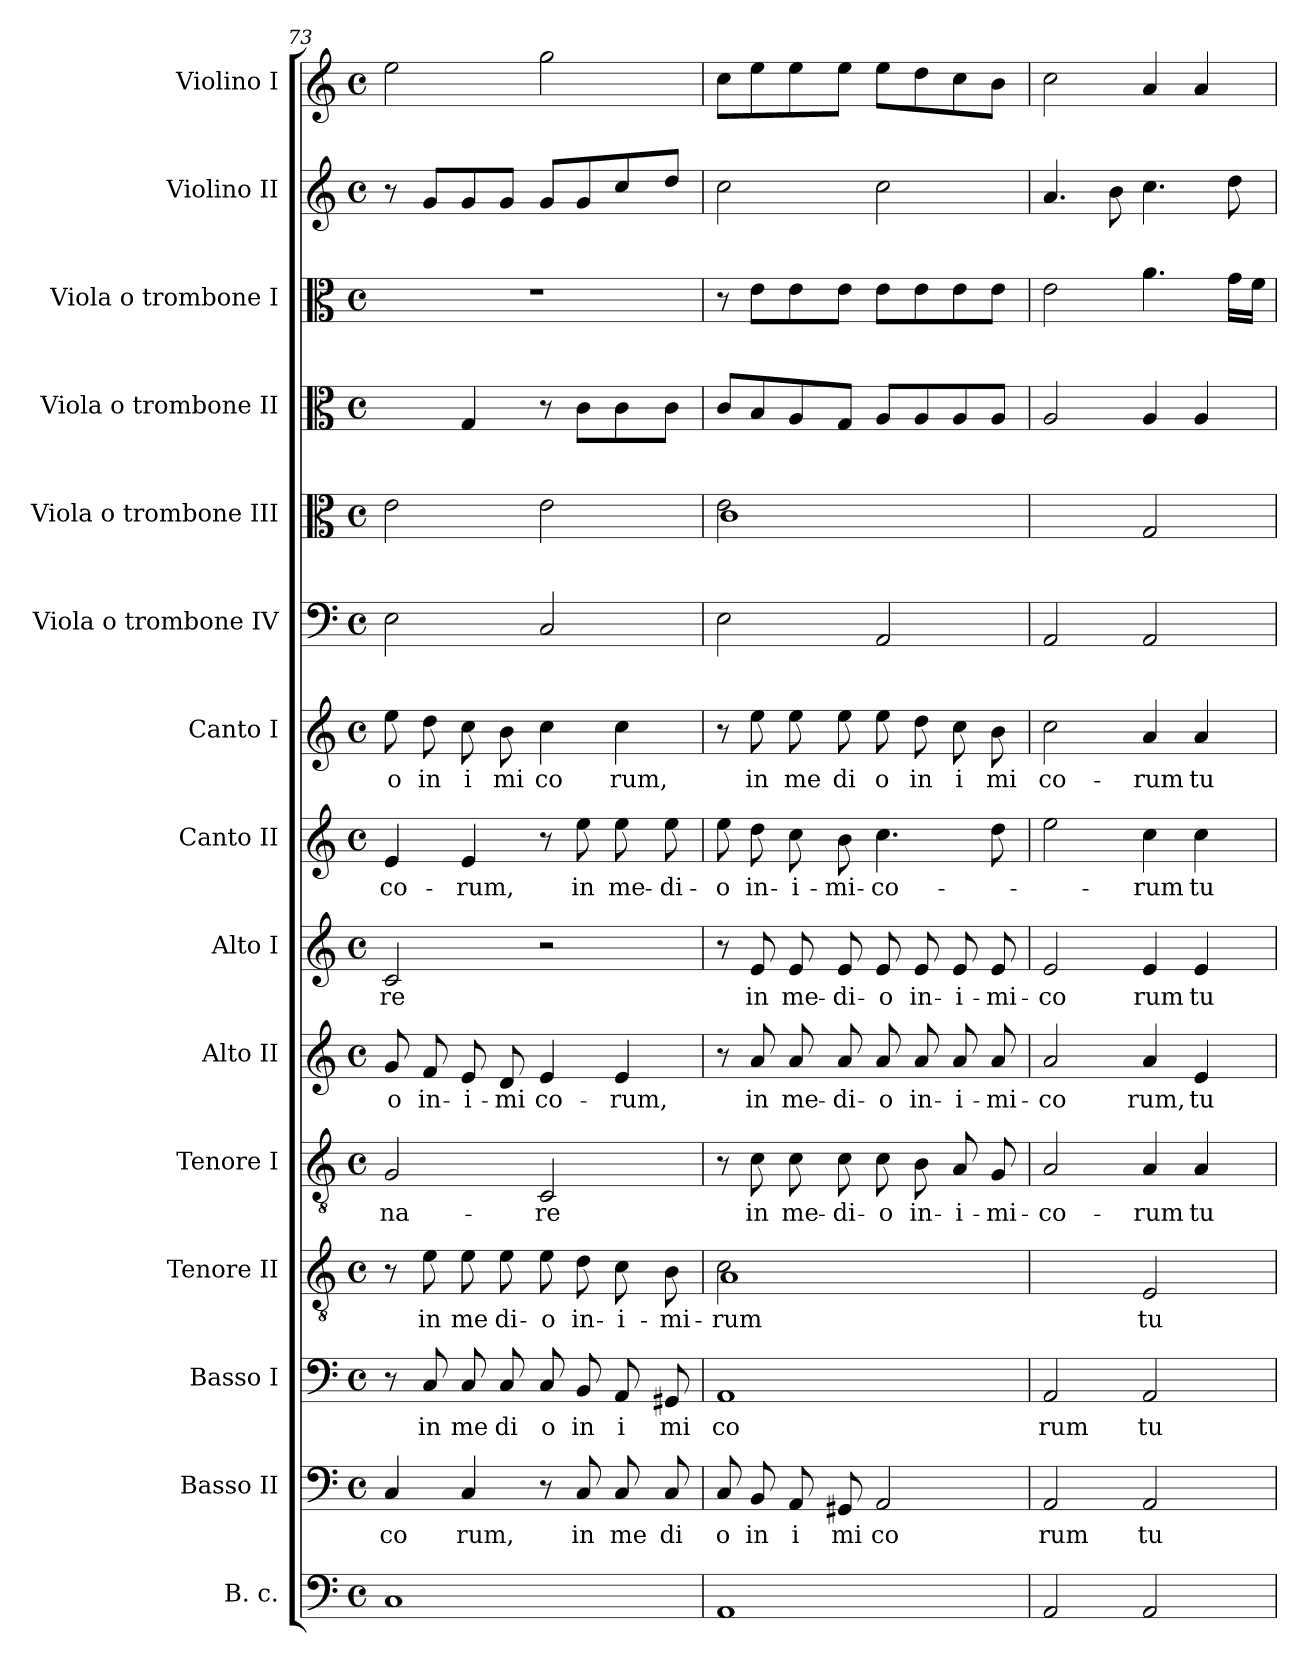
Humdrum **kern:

**kern	**kern	**text	**kern	**text	**kern	**text	**kern	**text	**kern	**text	**kern	**text	**kern	**text	**kern	**text	**kern	**kern	**kern	**kern	**kern	**kern
*part15	*part14	*part14	*part13	*part13	*part12	*part12	*part11	*part11	*part10	*part10	*part9	*part9	*part8	*part8	*part7	*part7	*part6	*part5	*part4	*part3	*part2	*part1
*staff15	*staff14	*staff14	*staff13	*staff13	*staff12	*staff12	*staff11	*staff11	*staff10	*staff10	*staff9	*staff9	*staff8	*staff8	*staff7	*staff7	*staff6	*staff5	*staff4	*staff3	*staff2	*staff1
*I"B. c.	*I"Basso II	*	*I"Basso I	*	*I"Tenore II	*	*I"Tenore I	*	*I"Alto II	*	*I"Alto I	*	*I"Canto II	*	*I"Canto I	*	*I"Viola o trombone IV	*I"Viola o trombone III	*I"Viola o trombone II	*I"Viola o trombone I	*I"Violino II	*I"Violino I
*	*	*	*	*	*	*	*	*	*	*	*	*	*	*	*	*	*I'Vla	*I'Vla	*I'Vla	*I'Vla	*I'Vln	*I'Vln
*clefF4	*clefF4	*	*clefF4	*	*clefGv2	*	*clefGv2	*	*clefG2	*	*clefG2	*	*clefG2	*	*clefG2	*	*clefF4	*clefC3	*clefC3	*clefC3	*clefG2	*clefG2
*k[]	*k[]	*	*k[]	*	*k[]	*	*k[]	*	*k[]	*	*k[]	*	*k[]	*	*k[]	*	*k[]	*k[]	*k[]	*k[]	*k[]	*k[]
*M4/4	*M4/4	*	*M4/4	*	*M4/4	*	*M4/4	*	*M4/4	*	*M4/4	*	*M4/4	*	*M4/4	*	*M4/4	*M4/4	*M4/4	*M4/4	*M4/4	*M4/4
*met(c)	*met(c)	*	*met(c)	*	*met(c)	*	*met(c)	*	*met(c)	*	*met(c)	*	*met(c)	*	*met(c)	*	*met(c)	*met(c)	*met(c)	*met(c)	*met(c)	*met(c)
=73	=73	=73	=73	=73	=73	=73	=73	=73	=73	=73	=73	=73	=73	=73	=73	=73	=73	=73	=73	=73	=73	=73
!	!	!LO:LY:b	!	!	!	!	!	!LO:LY:b	!	!LO:LY:b	!	!LO:LY:b	!	!LO:LY:b	!	!LO:LY:b	!	!	!	!	!	!
1C	4C/	co	8r	.	8r	.	2G/	-na-	8g/	-o	2c/	-re	4e/	-co-	8ee\	o	2E\	2e\	4ryy	1r	8r	2ee\
!	!	!	!	!LO:LY:b	!	!LO:LY:b	!	!	!	!LO:LY:b	!	!	!	!	!	!LO:LY:b	!	!	!	!	!	!
.	.	.	8C/	in	8e\	in	.	.	8f/	in-	.	.	.	.	8dd\	in	.	.	.	.	8g/L	.
!	!	!LO:LY:b	!	!LO:LY:b	!	!LO:LY:b	!	!	!	!LO:LY:b	!	!	!	!LO:LY:b	!	!LO:LY:b	!	!	!	!	!	!
.	4C/	rum,	8C/	me	8e\	me	.	.	8e/	-i-	.	.	4e/	-rum,	8cc\	i	.	.	4G/	.	8g/	.
!	!	!	!	!LO:LY:b	!	!LO:LY:b	!	!	!	!LO:LY:b	!	!	!	!	!	!LO:LY:b	!	!	!	!	!	!
.	.	.	8C/	di	8e\	di-	.	.	8d/	-mi	.	.	.	.	8b\	mi	.	.	.	.	8g/J	.
!	!	!	!	!LO:LY:b	!	!LO:LY:b	!	!LO:LY:b	!	!LO:LY:b	!	!	!	!	!	!LO:LY:b	!	!	!	!	!	!
.	8r	.	8C/	o	8e\	-o	2C/	-re	4e/	co-	2r	.	8r	.	4cc\	co	2C/	2e\	8r	.	8g/L	2gg\
!	!	!LO:LY:b	!	!LO:LY:b	!	!LO:LY:b	!	!	!	!	!	!	!	!LO:LY:b	!	!	!	!	!	!	!	!
.	8C/	in	8BB/	in	8d\	in-	.	.	.	.	.	.	8ee\	in	.	.	.	.	8c\L	.	8g/	.
!	!	!LO:LY:b	!	!LO:LY:b	!	!LO:LY:b	!	!	!	!LO:LY:b	!	!	!	!LO:LY:b	!	!LO:LY:b	!	!	!	!	!	!
.	8C/	me	8AA/	i	8c\	-i-	.	.	4e/	-rum,	.	.	8ee\	me-	4cc\	rum,	.	.	8c\	.	8cc/	.
!	!	!LO:LY:b	!	!LO:LY:b	!	!LO:LY:b	!	!	!	!	!	!	!	!LO:LY:b	!	!	!	!	!	!	!	!
.	8C/	di	8GG#X/	mi	8B\	-mi-	.	.	.	.	.	.	8ee\	-di-	.	.	.	.	8c\J	.	8dd/J	.
=74	=74	=74	=74	=74	=74	=74	=74	=74	=74	=74	=74	=74	=74	=74	=74	=74	=74	=74	=74	=74	=74	=74
!	!	!LO:LY:b	!	!LO:LY:b	!	!LO:LY:b	!	!	!	!	!	!	!	!	!	!	!	!	!	!	!	!
*	*	*	*	*	*^	*	*	*	*	*	*	*	*	*	*	*	*	*	*	*	*	*
!	!	!	!	!	!	!	!LO:LY:b	!	!	!	!	!	!	!	!LO:LY:b	!	!	!	!	!	!	!	!
*	*	*	*	*	*	*	*	*	*	*	*	*	*	*	*	*	*	*	*^	*	*	*	*
1AA	8C/	o	1AA	co	2c\	1A	-rum	8r	.	8r	.	8r	.	8ee\	-o	8r	.	2E\	2e\	1c	8c/L	8r	2cc\	8cc\L
!	!	!LO:LY:b	!	!	!	!	!	!	!LO:LY:b	!	!LO:LY:b	!	!LO:LY:b	!	!LO:LY:b	!	!LO:LY:b	!	!	!	!	!	!	!
.	8BB/	in	.	.	.	.	.	8c\	in	8a/	in	8e/	in	8dd\	in-	8ee\	in	.	.	.	8B/	8e\L	.	8ee\
!	!	!LO:LY:b	!	!	!	!	!	!	!LO:LY:b	!	!LO:LY:b	!	!LO:LY:b	!	!LO:LY:b	!	!LO:LY:b	!	!	!	!	!	!	!
.	8AA/	i	.	.	.	.	.	8c\	me-	8a/	me-	8e/	me-	8cc\	-i-	8ee\	me	.	.	.	8A/	8e\	.	8ee\
!	!	!LO:LY:b	!	!	!	!	!	!	!LO:LY:b	!	!LO:LY:b	!	!LO:LY:b	!	!LO:LY:b	!	!LO:LY:b	!	!	!	!	!	!	!
.	8GG#X/	mi	.	.	.	.	.	8c\	-di-	8a/	-di-	8e/	-di-	8b\	-mi-	8ee\	di	.	.	.	8G/J	8e\J	.	8ee\J
!	!	!LO:LY:b	!	!	!	!	!	!	!LO:LY:b	!	!LO:LY:b	!	!LO:LY:b	!	!LO:LY:b	!	!LO:LY:b	!	!	!	!	!	!	!
.	2AA/	co	.	.	2ryy	.	.	8c\	-o	8a/	-o	8e/	-o	4.cc\	-co-	8ee\	o	2AA/	2ryy	.	8A/L	8e\L	2cc\	8ee\L
!	!	!	!	!	!	!	!	!	!LO:LY:b	!	!LO:LY:b	!	!LO:LY:b	!	!	!	!LO:LY:b	!	!	!	!	!	!	!
.	.	.	.	.	.	.	.	8B\	in-	8a/	in-	8e/	in-	.	.	8dd\	in	.	.	.	8A/	8e\	.	8dd\
!	!	!	!	!	!	!	!	!	!LO:LY:b	!	!LO:LY:b	!	!LO:LY:b	!	!	!	!LO:LY:b	!	!	!	!	!	!	!
.	.	.	.	.	.	.	.	8A/	-i-	8a/	-i-	8e/	-i-	.	.	8cc\	i	.	.	.	8A/	8e\	.	8cc\
!	!	!	!	!	!	!	!	!	!LO:LY:b	!	!LO:LY:b	!	!LO:LY:b	!	!	!	!LO:LY:b	!	!	!	!	!	!	!
.	.	.	.	.	.	.	.	8G/	-mi-	8a/	-mi-	8e/	-mi-	8dd\	.	8b\	mi	.	.	.	8A/J	8e\J	.	8b\J
*	*	*	*	*	*v	*v	*	*	*	*	*	*	*	*	*	*	*	*	*v	*v	*	*	*	*
!!LO:PB:g=z
=75	=75	=75	=75	=75	=75	=75	=75	=75	=75	=75	=75	=75	=75	=75	=75	=75	=75	=75	=75	=75	=75	=75
!	!	!LO:LY:b	!	!LO:LY:b	!	!	!	!LO:LY:b	!	!LO:LY:b	!	!LO:LY:b	!	!	!	!LO:LY:b	!	!	!	!	!	!
2AA/	2AA/	rum	2AA/	rum	2ryy	.	2A/	-co-	2a/	-co	2e/	-co	2ee\	.	2cc\	co-	2AA/	2ryy	2A/	2e\	4.a/	2cc\
.	.	.	.	.	.	.	.	.	.	.	.	.	.	.	.	.	.	.	.	.	8b\	.
!	!	!LO:LY:b	!	!LO:LY:b	!	!LO:LY:b	!	!LO:LY:b	!	!LO:LY:b	!	!LO:LY:b	!	!LO:LY:b	!	!LO:LY:b	!	!	!	!	!	!
2AA/	2AA/	tu	2AA/	tu	2E/	tu-	4A/	-rum	4a/	rum,	4e/	rum	4cc\	-rum	4a/	-rum	2AA/	2G/	4A/	4.a\	4.cc\	4a/
!	!	!	!	!	!	!	!	!LO:LY:b	!	!LO:LY:b	!	!LO:LY:b	!	!LO:LY:b	!	!LO:LY:b	!	!	!	!	!	!
.	.	.	.	.	.	.	4A/	tu-	4e/	tu	4e/	tu	4cc\	tu-	4a/	tu-	.	.	4A/	.	.	4a/
.	.	.	.	.	.	.	.	.	.	.	.	.	.	.	.	.	.	.	.	16g\LL	8dd\	.
.	.	.	.	.	.	.	.	.	.	.	.	.	.	.	.	.	.	.	.	16f\JJ	.	.
=	=	=	=	=	=	=	=	=	=	=	=	=	=	=	=	=	=	=	=	=	=	=
*-	*-	*-	*-	*-	*-	*-	*-	*-	*-	*-	*-	*-	*-	*-	*-	*-	*-	*-	*-	*-	*-	*-
